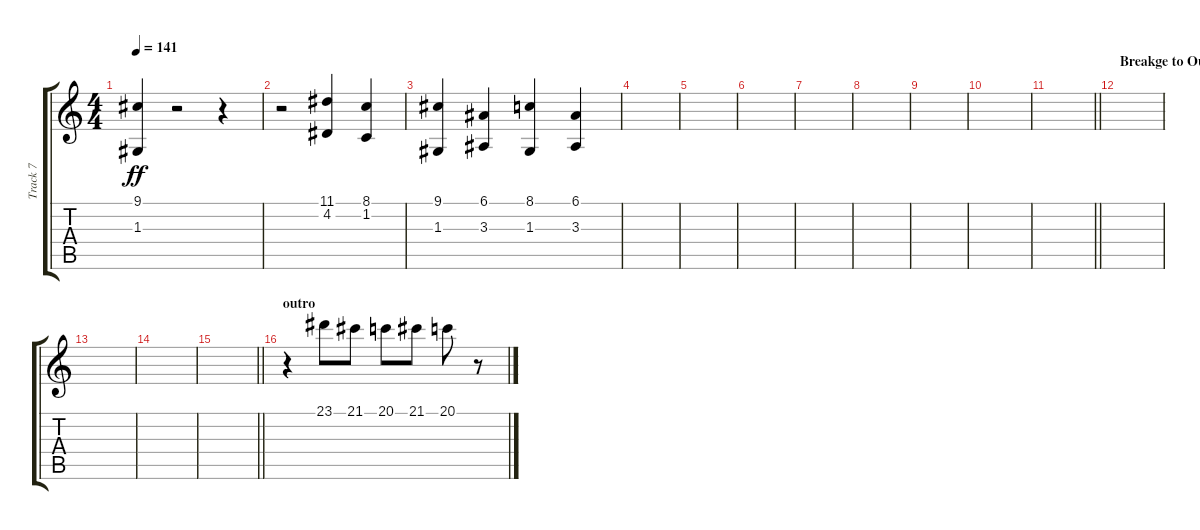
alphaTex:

\track ("Track 7" "Track 7") {instrument electricpiano1}
\staff {score tabs}
\tuning (E4 B3 G3 D3 A2 E2) {hide}
\ts (4 4)
\tempo 141
\clef g2
\ks c
(9.1 1.3).4{dy ff} r.2 r.4 |
r.2 (11.1 4.2).4 (8.1 1.2).4 |
(9.1 1.3).4 (6.1 3.3).4 (8.1 1.3).4 (6.1 3.3).4 |
|
|
|
|
|
|
|
\barLineRight lightlight
|
\section ("" "Breakge to Outro")
|
|
|
\barLineRight lightlight
|
\section ("" "outro")
r.4 23.1.8 21.1.8 20.1.8 21.1.8 20.1.8 r.8
